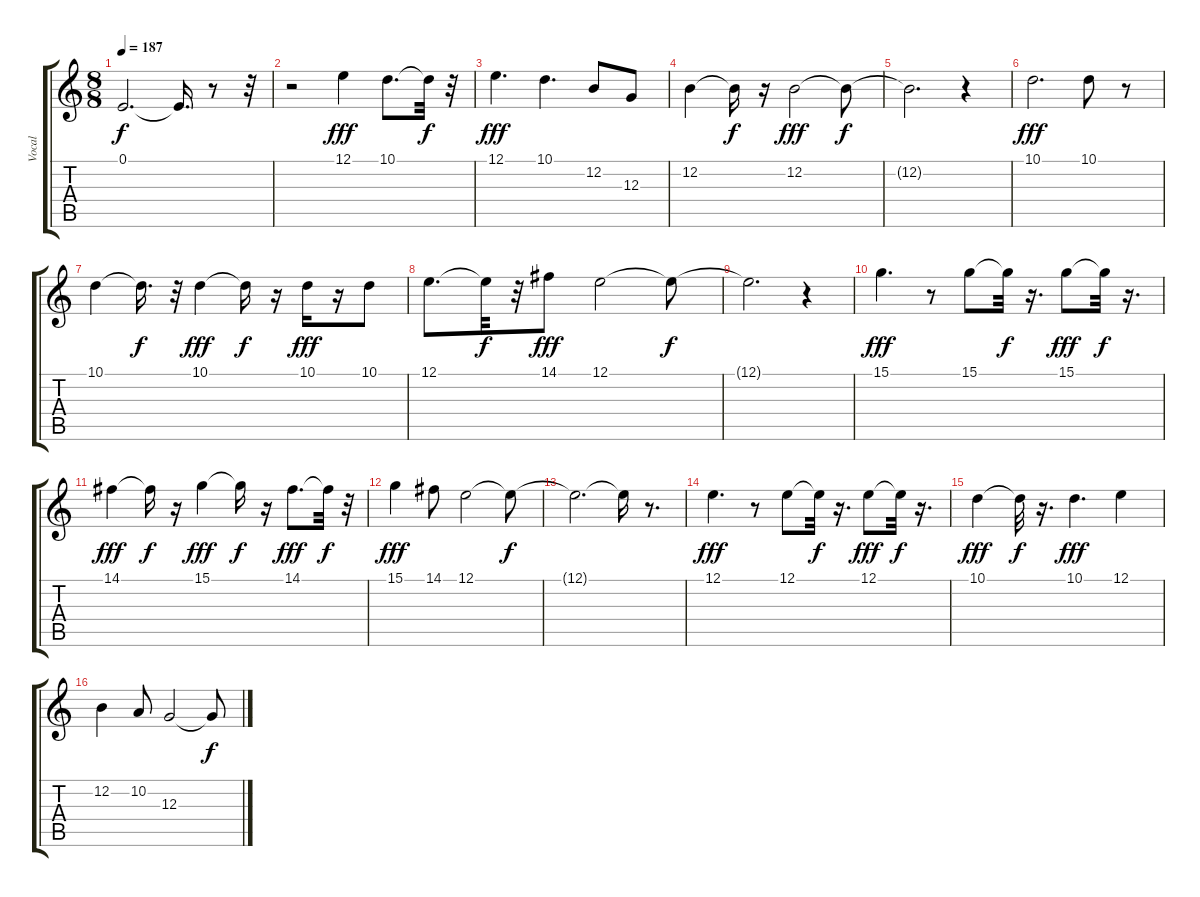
\track ("Vocal" "Vocal") {instrument fx5brightness}
\staff {score tabs}
\tuning (E4 B3 G3 D3 A2 E2) {hide}
\ts (8 8)
\tempo 187
\clef g2
\ks c
0.1{t}.2{d dy f} 0.1{t}.16{d} r.8 r.32 |
r.2 12.1.4{dy fff} 10.1.8{d} 10.1{t}.32{dy f} r.32 |
12.1.4{d dy fff} 10.1.4{d} 12.2.8 12.3.8 |
12.2.4 12.2{t}.16{dy f} r.16 12.2.2{dy fff} 12.2{t}.8{dy f} |
12.2{t}.2{d} r.4 |
10.1.2{d dy fff} 10.1.8 r.8 |
10.1.4 10.1{t}.16{d dy f} r.32 10.1.4{dy fff} 10.1{t}.16{dy f} r.16 10.1.16{dy fff} r.16 10.1.8 |
12.1.8{d} 12.1{t}.32{dy f} r.32 14.1.8{dy fff} 12.1.2 12.1{t}.8{dy f} |
12.1{t}.2{d} r.4 |
15.1.4{d dy fff} r.8 15.1.8 15.1{t}.32{dy f} r.16{d} 15.1.8{dy fff} 15.1{t}.32{dy f} r.16{d} |
14.1.4{dy fff} 14.1{t}.16{dy f} r.16 15.1.4{dy fff} 15.1{t}.16{dy f} r.16 14.1.8{d dy fff} 14.1{t}.32{dy f} r.32 |
15.1.4{dy fff} 14.1.8 12.1.2 12.1{t}.8{dy f} |
12.1{t}.2{d} 12.1{t}.16 r.8{d} |
12.1.4{d dy fff} r.8 12.1.8 12.1{t}.32{dy f} r.16{d} 12.1.8{dy fff} 12.1{t}.32{dy f} r.16{d} |
10.1.4{dy fff} 10.1{t}.32{dy f} r.16{d} 10.1.4{d dy fff} 12.1.4 |
12.2.4 10.2.8 12.3.2 12.3{t}.8{dy f}
